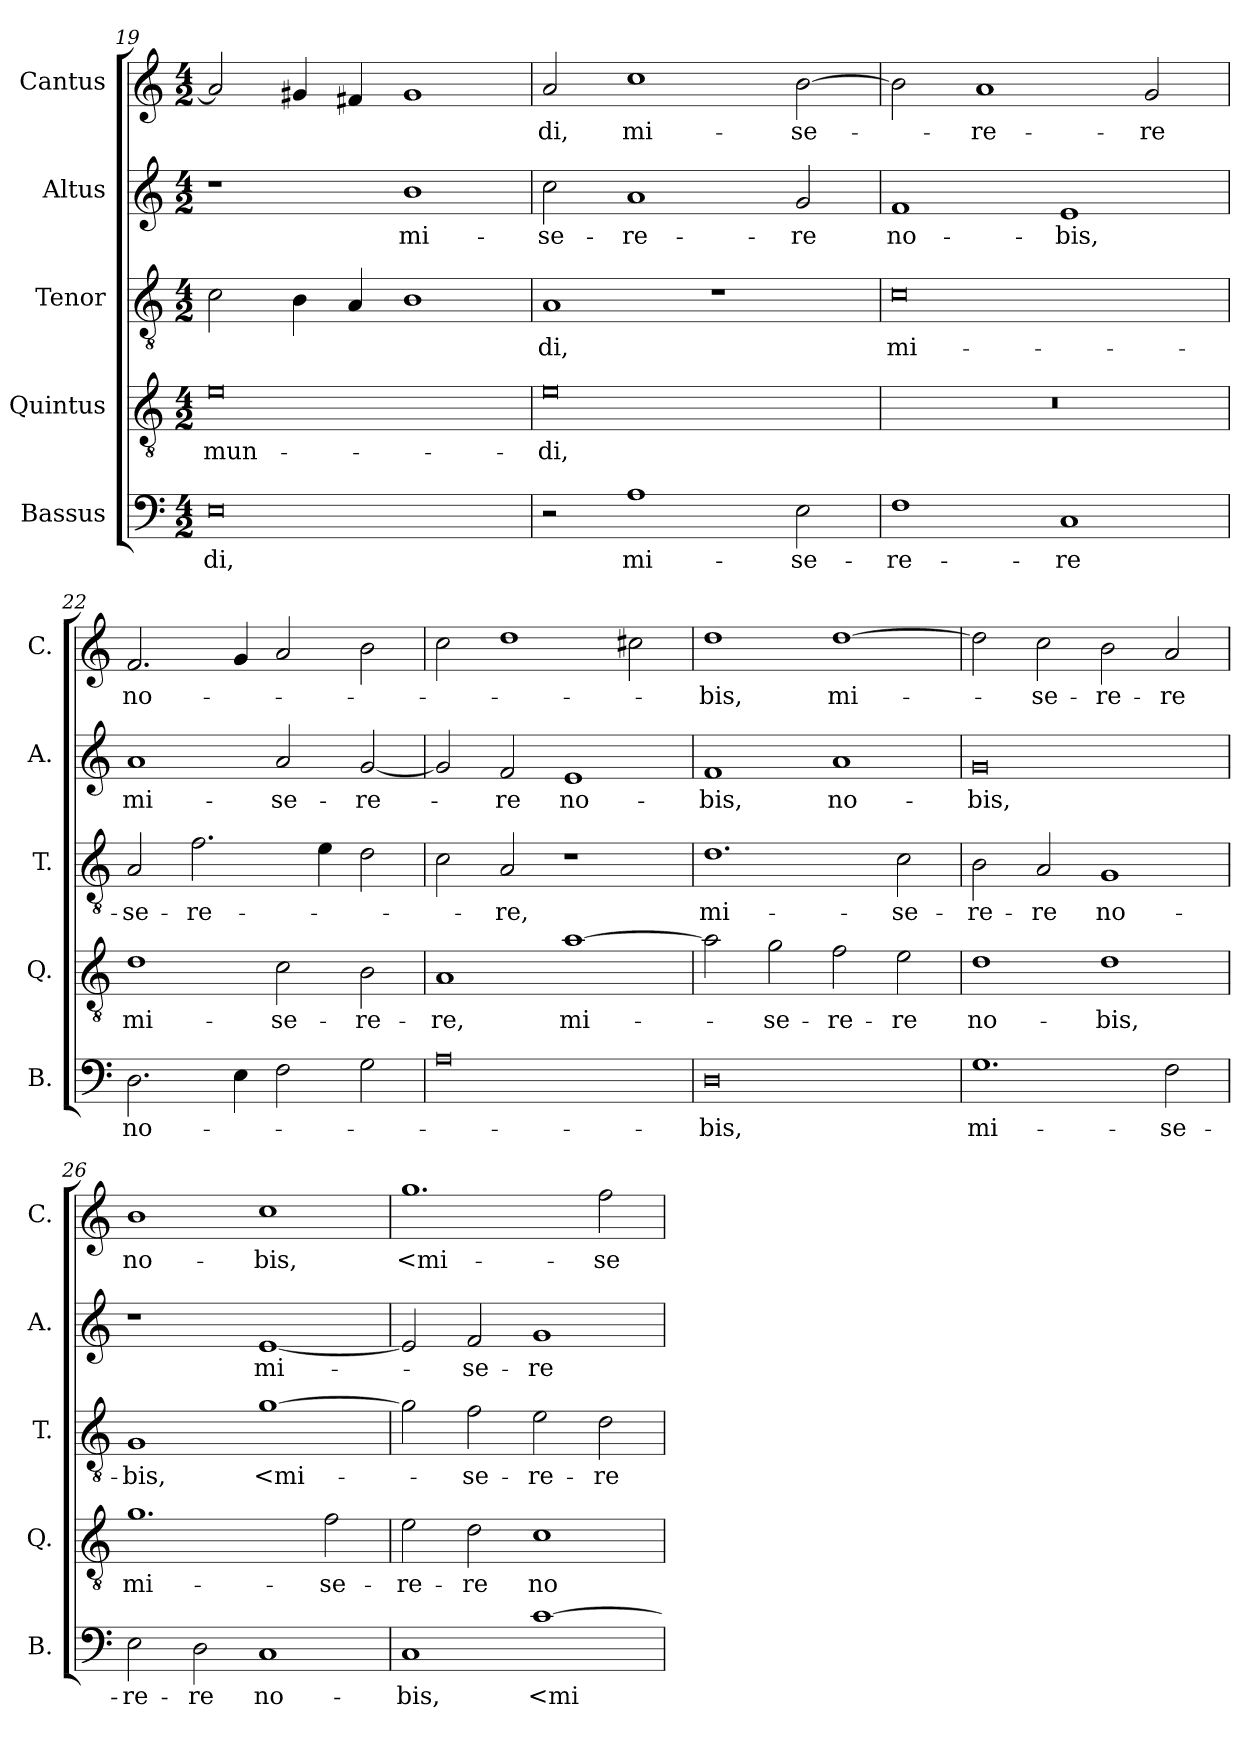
**kern	**text	**kern	**text	**kern	**text	**kern	**text	**kern	**text
*part5	*part5	*part4	*part4	*part3	*part3	*part2	*part2	*part1	*part1
*staff5	*staff5	*staff4	*staff4	*staff3	*staff3	*staff2	*staff2	*staff1	*staff1
*I"Bassus	*	*I"Quintus	*	*I"Tenor	*	*I"Altus	*	*I"Cantus	*
*I'B.	*	*I'Q.	*	*I'T.	*	*I'A.	*	*I'C.	*
*clefF4	*	*clefGv2	*	*clefGv2	*	*clefG2	*	*clefG2	*
*	*	*ITrd7c12	*	*ITrd7c12	*	*	*	*	*
*k[]	*	*k[]	*	*k[]	*	*k[]	*	*k[]	*
*C:	*	*C:	*	*C:	*	*C:	*	*C:	*
*M4/2	*	*M4/2	*	*M4/2	*	*M4/2	*	*M4/2	*
=19	=19	=19	=19	=19	=19	=19	=19	=19	=19
0E\	-di,	0E\	mun-	2C\	.	1r	.	2a/]	.
.	.	.	.	4BB\	.	.	.	4g#/	.
.	.	.	.	4AA/	.	.	.	4f#/	.
.	.	.	.	1BB\	.	1b\	mi-	1g#/	.
=20	=20	=20	=20	=20	=20	=20	=20	=20	=20
2r	.	0E\	-di,	1AA/	-di,	2cc\	-se-	2a/	-di,
1A\	mi-	.	.	.	.	1a/	-re-	1cc\	mi-
.	.	.	.	1r	.	.	.	.	.
2E\	-se-	.	.	.	.	2g/	-re	[2b\	-se-
=21	=21	=21	=21	=21	=21	=21	=21	=21	=21
1F\	-re-	0r	.	0C\	mi-	1f/	no-	2b\]	.
.	.	.	.	.	.	.	.	1a/	-re-
1C/	-re	.	.	.	.	1e/	-bis,	.	.
.	.	.	.	.	.	.	.	2g/	-re
=22	=22	=22	=22	=22	=22	=22	=22	=22	=22
2.D\	no-	1D\	mi-	2AA/	-se-	1a/	mi-	2.f/	no-
.	.	.	.	2.F\	-re-	.	.	.	.
4E\	.	.	.	.	.	.	.	4g/	.
2F\	.	2C\	-se-	.	.	2a/	-se-	2a/	.
.	.	.	.	4E\	.	.	.	.	.
2G\	.	2BB\	-re-	2D\	.	[2g/	-re-	2b\	.
=23	=23	=23	=23	=23	=23	=23	=23	=23	=23
0A\	.	1AA/	-re,	2C\	.	2g/]	.	2cc\	.
.	.	.	.	2AA/	-re,	2f/	-re	1dd\	.
.	.	[1A\	mi-	1r	.	1e/	no-	.	.
.	.	.	.	.	.	.	.	2cc#\	.
=24	=24	=24	=24	=24	=24	=24	=24	=24	=24
0D\	-bis,	2A\]	.	1.D\	mi-	1f/	-bis,	1dd\	-bis,
.	.	2G\	-se-	.	.	.	.	.	.
.	.	2F\	-re-	.	.	1a/	no-	[1dd\	mi-
.	.	2E\	-re	2C\	-se-	.	.	.	.
=25	=25	=25	=25	=25	=25	=25	=25	=25	=25
1.G\	mi-	1D\	no-	2BB\	-re-	0g/	-bis,	2dd\]	.
.	.	.	.	2AA/	-re	.	.	2cc\	-se-
.	.	1D\	-bis,	1GG/	no-	.	.	2b\	-re-
2F\	-se-	.	.	.	.	.	.	2a/	-re
=26	=26	=26	=26	=26	=26	=26	=26	=26	=26
2E\	-re-	1.G\	mi-	1GG/	-bis,	1r	.	1b\	no-
2D\	-re	.	.	.	.	.	.	.	.
1C/	no-	.	.	[1G\	<mi-	[1e/	mi-	1cc\	-bis,
.	.	2F\	-se-	.	.	.	.	.	.
=27	=27	=27	=27	=27	=27	=27	=27	=27	=27
1C/	-bis,	2E\	-re-	2G\]	.	2e/]	.	1.gg\	<mi-
.	.	2D\	-re	2F\	-se-	2f/	-se-	.	.
[1c\	<mi-	1C\	no-	2E\	-re-	1g/	-re-	.	.
.	.	.	.	2D\	-re	.	.	2ff\	-se-
=	=	=	=	=	=	=	=	=	=
*-	*-	*-	*-	*-	*-	*-	*-	*-	*-
